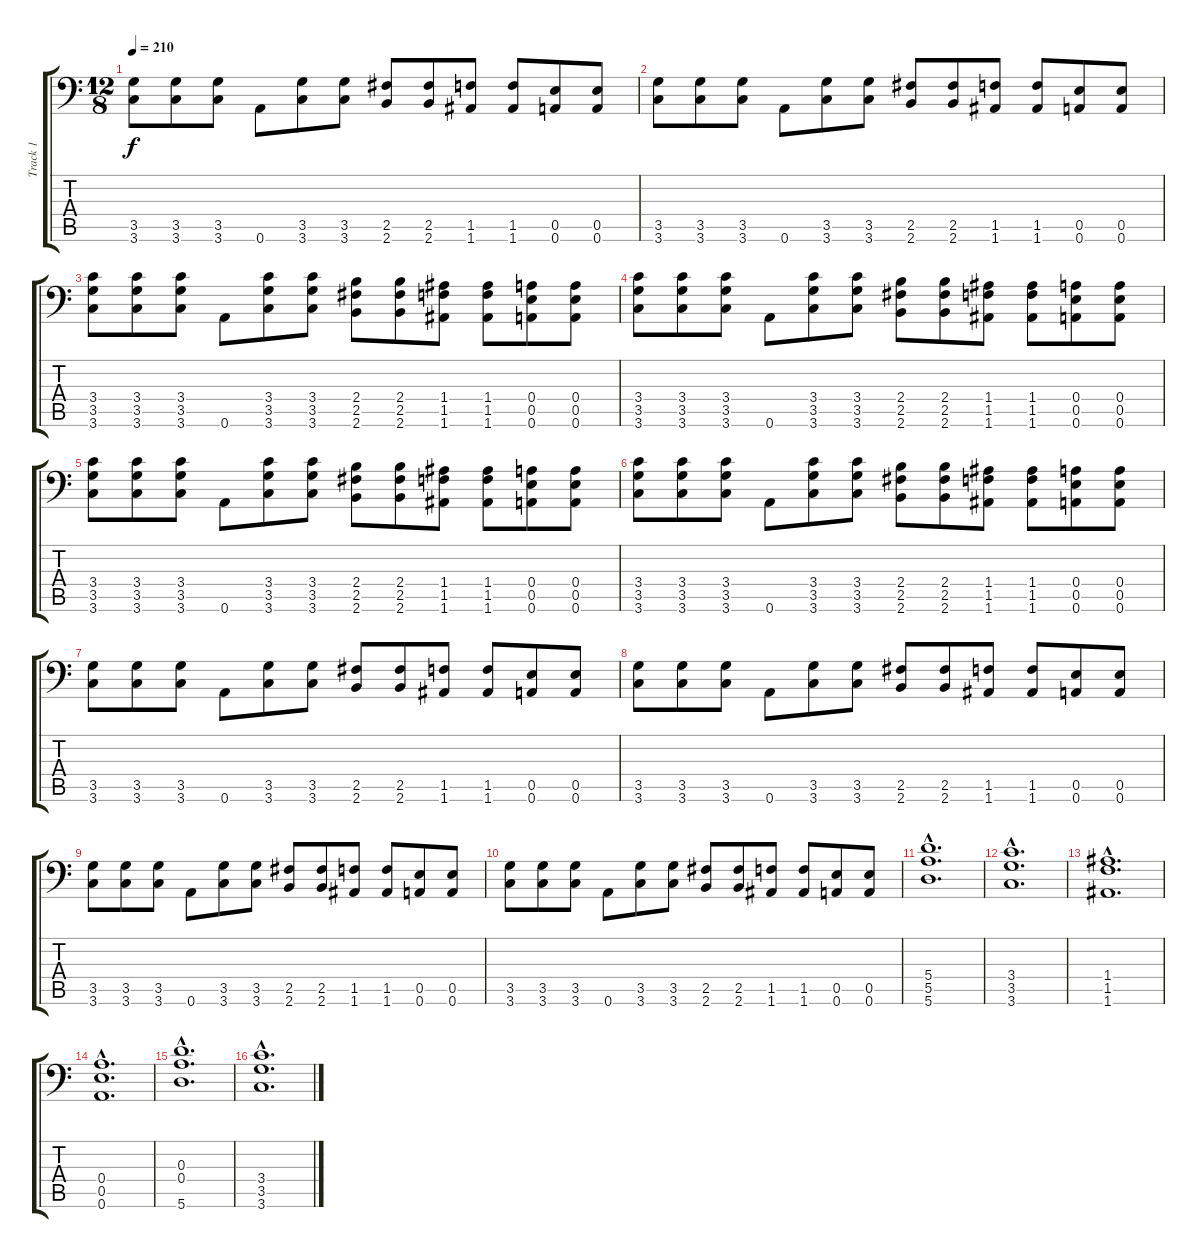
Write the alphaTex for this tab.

\track ("Track 1" "Track 1") {instrument distortionguitar}
\staff {score tabs}
\tuning (B3 Gb3 D3 A2 E2 A1) {hide}
\ts (12 8)
\tempo 210
\clef f4
\ks c
(3.5 3.6).8{dy f} (3.5 3.6).8 (3.5 3.6).8 0.6.8 (3.5 3.6).8 (3.5 3.6).8 (2.5 2.6).8 (2.5 2.6).8 (1.5 1.6).8 (1.5 1.6).8 (0.5 0.6).8 (0.5 0.6).8 |
(3.5 3.6).8 (3.5 3.6).8 (3.5 3.6).8 0.6.8 (3.5 3.6).8 (3.5 3.6).8 (2.5 2.6).8 (2.5 2.6).8 (1.5 1.6).8 (1.5 1.6).8 (0.5 0.6).8 (0.5 0.6).8 |
(3.4 3.5 3.6).8 (3.4 3.5 3.6).8 (3.4 3.5 3.6).8 0.6.8 (3.4 3.5 3.6).8 (3.4 3.5 3.6).8 (2.4 2.5 2.6).8 (2.4 2.5 2.6).8 (1.4 1.5 1.6).8 (1.4 1.5 1.6).8 (0.4 0.5 0.6).8 (0.4 0.5 0.6).8 |
(3.4 3.5 3.6).8 (3.4 3.5 3.6).8 (3.4 3.5 3.6).8 0.6.8 (3.4 3.5 3.6).8 (3.4 3.5 3.6).8 (2.4 2.5 2.6).8 (2.4 2.5 2.6).8 (1.4 1.5 1.6).8 (1.4 1.5 1.6).8 (0.4 0.5 0.6).8 (0.4 0.5 0.6).8 |
(3.4 3.5 3.6).8 (3.4 3.5 3.6).8 (3.4 3.5 3.6).8 0.6.8 (3.4 3.5 3.6).8 (3.4 3.5 3.6).8 (2.4 2.5 2.6).8 (2.4 2.5 2.6).8 (1.4 1.5 1.6).8 (1.4 1.5 1.6).8 (0.4 0.5 0.6).8 (0.4 0.5 0.6).8 |
(3.4 3.5 3.6).8 (3.4 3.5 3.6).8 (3.4 3.5 3.6).8 0.6.8 (3.4 3.5 3.6).8 (3.4 3.5 3.6).8 (2.4 2.5 2.6).8 (2.4 2.5 2.6).8 (1.4 1.5 1.6).8 (1.4 1.5 1.6).8 (0.4 0.5 0.6).8 (0.4 0.5 0.6).8 |
(3.5 3.6).8 (3.5 3.6).8 (3.5 3.6).8 0.6.8 (3.5 3.6).8 (3.5 3.6).8 (2.5 2.6).8 (2.5 2.6).8 (1.5 1.6).8 (1.5 1.6).8 (0.5 0.6).8 (0.5 0.6).8 |
(3.5 3.6).8 (3.5 3.6).8 (3.5 3.6).8 0.6.8 (3.5 3.6).8 (3.5 3.6).8 (2.5 2.6).8 (2.5 2.6).8 (1.5 1.6).8 (1.5 1.6).8 (0.5 0.6).8 (0.5 0.6).8 |
(3.5 3.6).8 (3.5 3.6).8 (3.5 3.6).8 0.6.8 (3.5 3.6).8 (3.5 3.6).8 (2.5 2.6).8 (2.5 2.6).8 (1.5 1.6).8 (1.5 1.6).8 (0.5 0.6).8 (0.5 0.6).8 |
(3.5 3.6).8 (3.5 3.6).8 (3.5 3.6).8 0.6.8 (3.5 3.6).8 (3.5 3.6).8 (2.5 2.6).8 (2.5 2.6).8 (1.5 1.6).8 (1.5 1.6).8 (0.5 0.6).8 (0.5 0.6).8 |
(5.4{hac} 5.5{hac} 5.6{hac}).1{d} |
(3.4{hac} 3.5{hac} 3.6{hac}).1{d} |
(1.4{hac} 1.5{hac} 1.6{hac}).1{d} |
(0.4{hac} 0.5{hac} 0.6{hac}).1{d} |
(0.3{hac} 0.4{hac} 5.6{hac}).1{d} |
(3.4{hac} 3.5{hac} 3.6{hac}).1{d}
